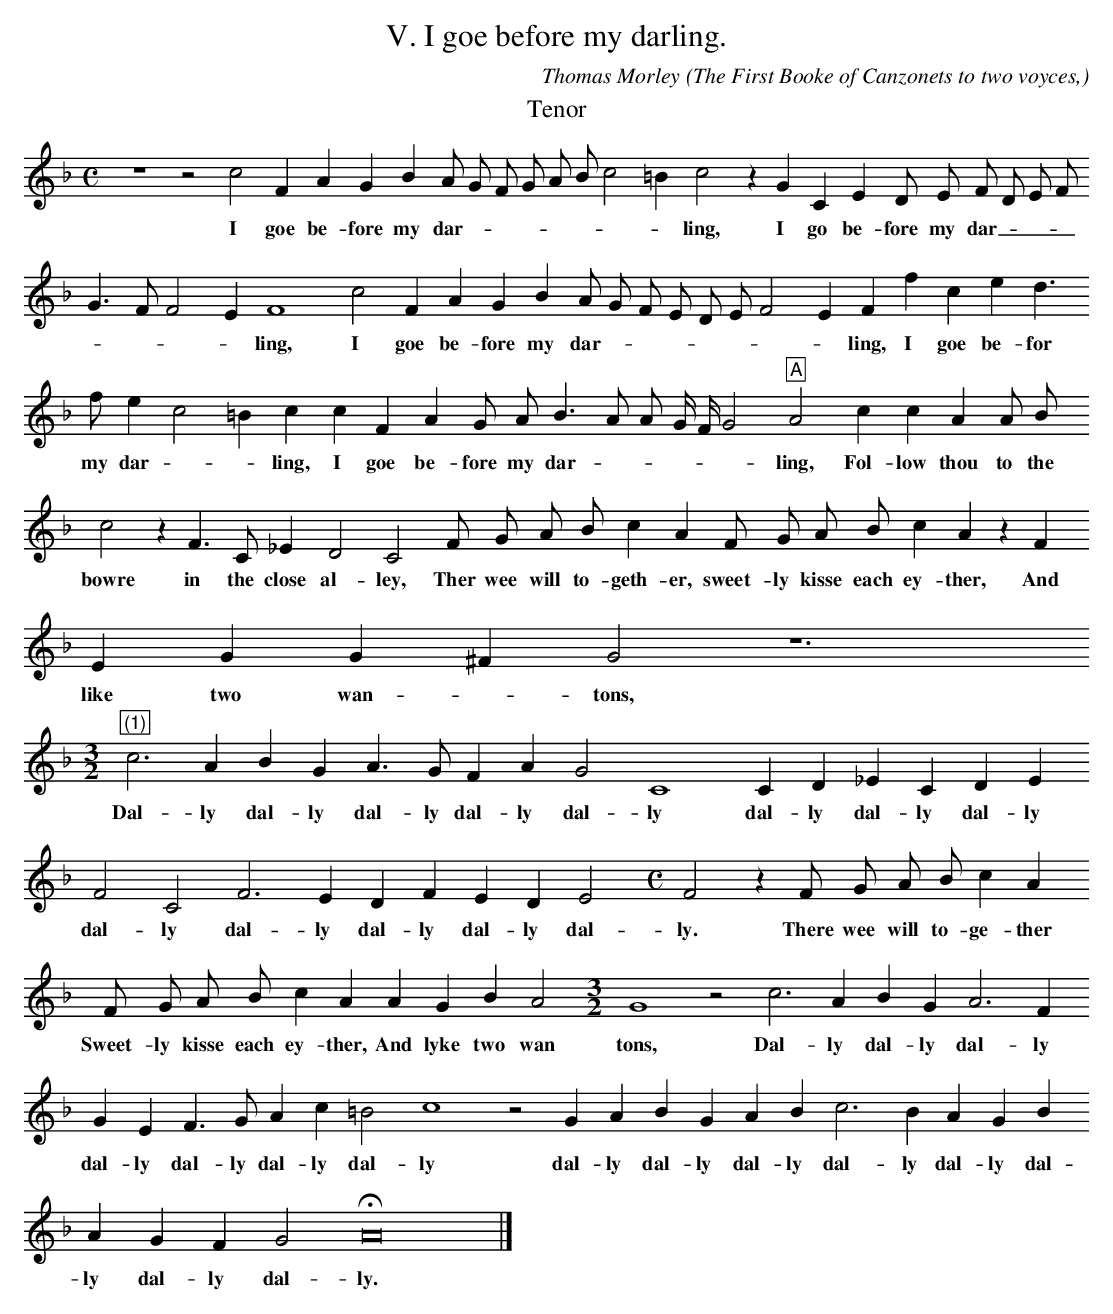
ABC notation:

X:1
O: The First Booke of Canzonets to two voyces,
T:V. I goe before my darling.
C: Thomas Morley
M:C
K:F
L:1/8
T:Tenor
M:C
K:F
L:1/8
z8 z4 c4 F2 A2 G2 B2 A G F G A B c4 =B2 c4 z2 G2 C2 E2 \
w: I goe be- fore my dar - * _ _ _ _ _  ling, I go be-
D E F D E F G3 F F4 E2 F8 c4 F2 A2 G2 B2 A G F E \
w: fore my dar - * _ _ _ _ _ ling, I goe be- fore my dar - * _
 D E F4 E2 F2 f2 c2 e2 d3 f e2 c4 =B2 c2 c2 F2 A2 G A B3 A A \
w:_ _ _ _ ling, I goe be- for my dar - * ling, I goe be- fore my dar - *
L:1/16
G F G8 "A"A8 \
w: _ _ _ ling,
L:1/8
c2 c2 A2 A B c4 z2 F3 C _E2 D4 C4 F G A B c2 A2 F G A B \
w: Fol- low thou to the bowre in the close al- ley, Ther wee will to- geth- er, sweet- ly kisse each
c2 A2 z2 F2 E2 G2 G2 ^F2 G4 z12
w:ey- ther, And like two wan -   tons,
M: 3/2
L:1/8
 "(1)"c6 A2 \
w:Dal- ly
 B2 G2 A3 G F2 A2 G4 C8 C2 D2 _E2 C2 D2 E2
w: dal- ly dal- ly dal- ly dal- ly dal- ly dal- ly dal- ly
F4 C4 F6 E2 D2 F2 E2 D2 E4 \
w:dal- ly dal- ly dal- ly dal- ly dal-
M:C
L:1/8
F4 z2 F G A B c2 A2
w:ly.  There wee will to- ge- ther
F G A B c2 A2 A2 \
w:Sweet- ly kisse each ey- ther, And
G2 B2 A4 \
w: lyke two wan -
M:3/2
L:1/8
G8 z4 c6 A2 B2 G2 A6 F2 G2 E2 F3 G A2 c2 =B4 c8 z4 G2 A2 B2 G2 A2 B2 \
w:tons, Dal- ly dal- ly dal- ly dal- ly dal- ly dal- ly dal- ly dal- ly dal- ly dal- ly
c6 B2 A2 G2 B2 A2 G2 F2 G4 HA16|]
w: dal- ly dal- ly dal- ly dal- ly dal- ly.
